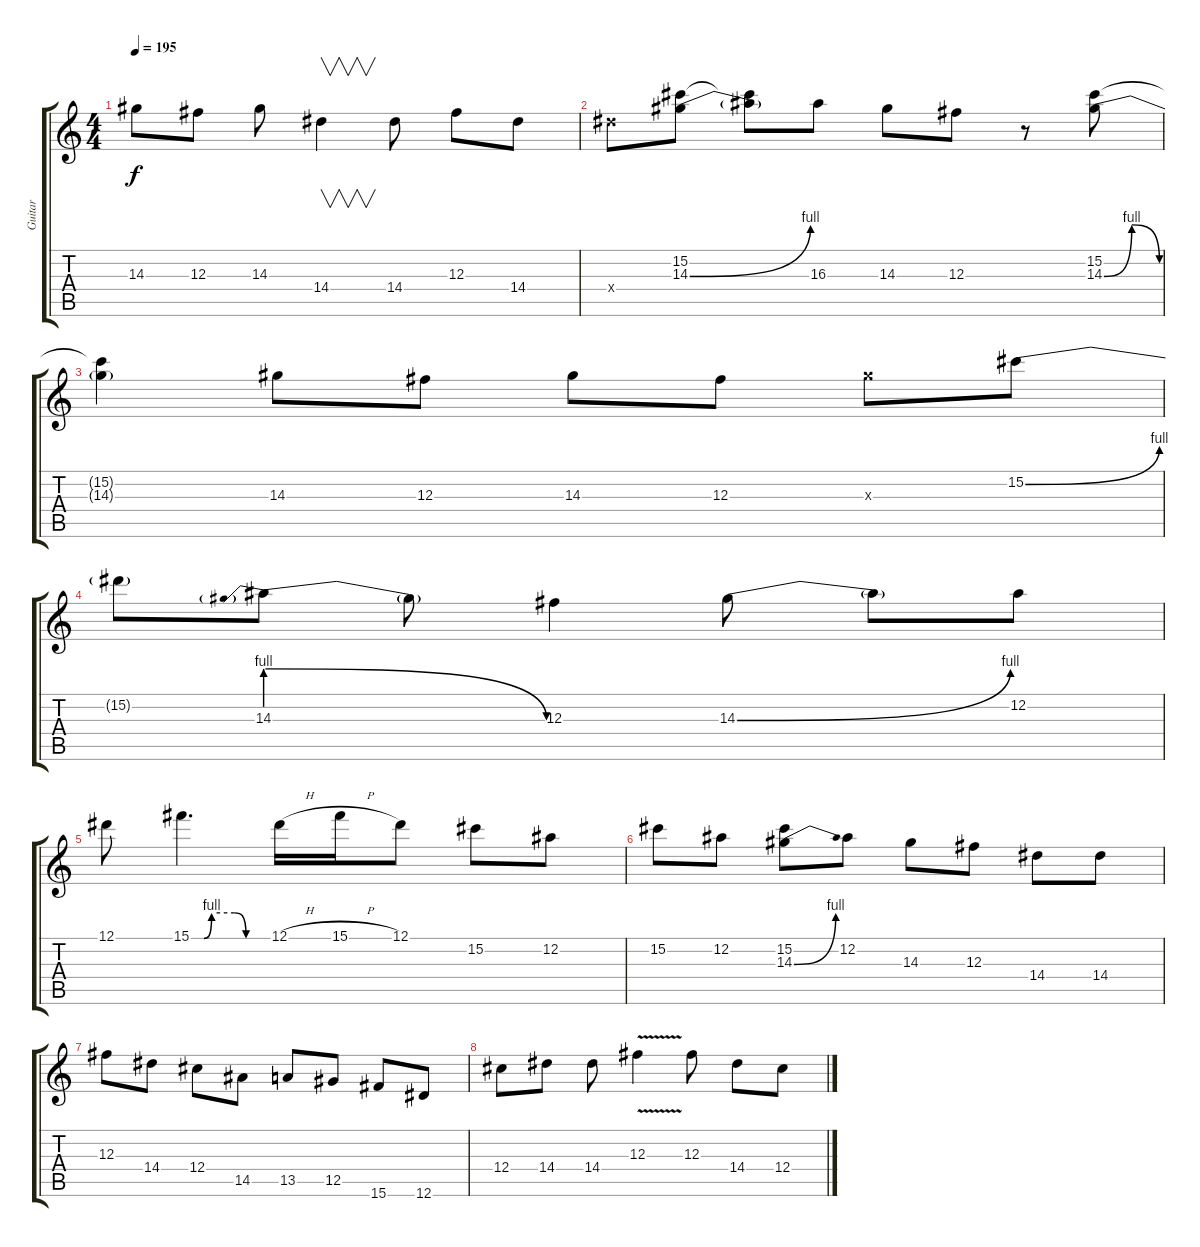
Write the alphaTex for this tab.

\track ("Guitar" "Guitar") {instrument electricguitarjazz}
\staff {score tabs}
\tuning (Eb4 Bb3 Gb3 Db3 Ab2 Eb2) {hide}
\ts (4 4)
\tempo 195
\clef g2
\ks c
14.3{t}.8{dy f} 12.3.8 14.3.8 14.4.4{v} 14.4.8 12.3.8 14.4.8 |
14.4{x}.8 (15.2 14.3{be (bend 0 0 60 4)}).8 (15.2{t} 14.3{t}).8 16.3.8 14.3.8 12.3.8 r.8 (15.2 14.3{be (bendrelease 0 0 35 4 35 4 60 0)}).8 |
(15.2{t} 14.3{t}).4 14.3.8 12.3.8 14.3.8 12.3.8 14.3{x}.8 15.2{be (bend 0 0 60 4)}.8 |
15.2{t}.8 14.3{be (prebendrelease 0 4 60 0)}.8 14.3{t}.8 12.3.4 14.3{be (bend 0 0 60 4)}.8 14.3{t}.8 12.2.8 |
12.1.8 15.1{be (custom 0 0 10 0 16 4 34 4 43 0 50 0 60 0)}.4{d} 12.1{h}.16 15.1{h}.16 12.1.8 15.2.8 12.2.8 |
15.2.8 12.2.8 (15.2 14.3{be (bend 0 0 60 4)}).8 12.2.8 14.3.8 12.3.8 14.4.8 14.4.8 |
12.3.8 14.4.8 12.4.8 14.5.8 13.5.8 12.5.8 15.6.8 12.6.8 |
12.4.8 14.4.8 14.4.8 12.3{v}.4 12.3.8 14.4.8 12.4.8
